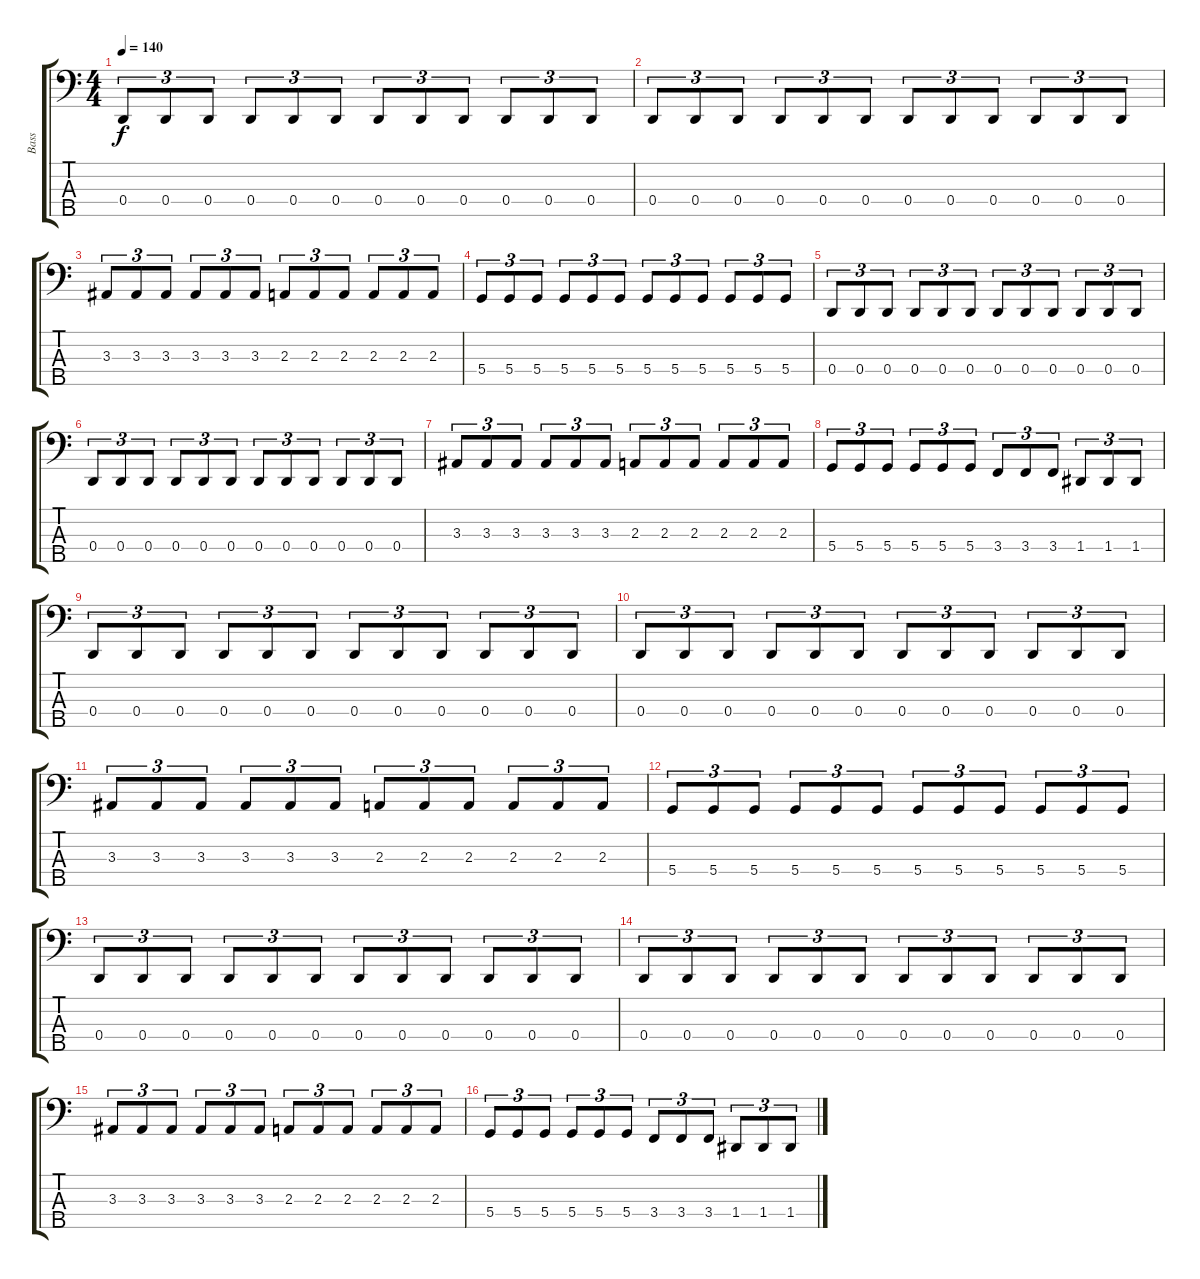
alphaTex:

\track ("Bass" "Bass") {instrument electricbassfinger}
\staff {score tabs}
\tuning (F2 C2 G1 D1 A0) {hide}
\ts (4 4)
\tempo 140
\clef f4
\ks c
0.4.8{tu (3 2) dy f} 0.4.8{tu (3 2)} 0.4.8{tu (3 2)} 0.4.8{tu (3 2)} 0.4.8{tu (3 2)} 0.4.8{tu (3 2)} 0.4.8{tu (3 2)} 0.4.8{tu (3 2)} 0.4.8{tu (3 2)} 0.4.8{tu (3 2)} 0.4.8{tu (3 2)} 0.4.8{tu (3 2)} |
0.4.8{tu (3 2)} 0.4.8{tu (3 2)} 0.4.8{tu (3 2)} 0.4.8{tu (3 2)} 0.4.8{tu (3 2)} 0.4.8{tu (3 2)} 0.4.8{tu (3 2)} 0.4.8{tu (3 2)} 0.4.8{tu (3 2)} 0.4.8{tu (3 2)} 0.4.8{tu (3 2)} 0.4.8{tu (3 2)} |
3.3.8{tu (3 2)} 3.3.8{tu (3 2)} 3.3.8{tu (3 2)} 3.3.8{tu (3 2)} 3.3.8{tu (3 2)} 3.3.8{tu (3 2)} 2.3.8{tu (3 2)} 2.3.8{tu (3 2)} 2.3.8{tu (3 2)} 2.3.8{tu (3 2)} 2.3.8{tu (3 2)} 2.3.8{tu (3 2)} |
5.4.8{tu (3 2)} 5.4.8{tu (3 2)} 5.4.8{tu (3 2)} 5.4.8{tu (3 2)} 5.4.8{tu (3 2)} 5.4.8{tu (3 2)} 5.4.8{tu (3 2)} 5.4.8{tu (3 2)} 5.4.8{tu (3 2)} 5.4.8{tu (3 2)} 5.4.8{tu (3 2)} 5.4.8{tu (3 2)} |
0.4.8{tu (3 2)} 0.4.8{tu (3 2)} 0.4.8{tu (3 2)} 0.4.8{tu (3 2)} 0.4.8{tu (3 2)} 0.4.8{tu (3 2)} 0.4.8{tu (3 2)} 0.4.8{tu (3 2)} 0.4.8{tu (3 2)} 0.4.8{tu (3 2)} 0.4.8{tu (3 2)} 0.4.8{tu (3 2)} |
0.4.8{tu (3 2)} 0.4.8{tu (3 2)} 0.4.8{tu (3 2)} 0.4.8{tu (3 2)} 0.4.8{tu (3 2)} 0.4.8{tu (3 2)} 0.4.8{tu (3 2)} 0.4.8{tu (3 2)} 0.4.8{tu (3 2)} 0.4.8{tu (3 2)} 0.4.8{tu (3 2)} 0.4.8{tu (3 2)} |
3.3.8{tu (3 2)} 3.3.8{tu (3 2)} 3.3.8{tu (3 2)} 3.3.8{tu (3 2)} 3.3.8{tu (3 2)} 3.3.8{tu (3 2)} 2.3.8{tu (3 2)} 2.3.8{tu (3 2)} 2.3.8{tu (3 2)} 2.3.8{tu (3 2)} 2.3.8{tu (3 2)} 2.3.8{tu (3 2)} |
5.4.8{tu (3 2)} 5.4.8{tu (3 2)} 5.4.8{tu (3 2)} 5.4.8{tu (3 2)} 5.4.8{tu (3 2)} 5.4.8{tu (3 2)} 3.4.8{tu (3 2)} 3.4.8{tu (3 2)} 3.4.8{tu (3 2)} 1.4.8{tu (3 2)} 1.4.8{tu (3 2)} 1.4.8{tu (3 2)} |
0.4.8{tu (3 2)} 0.4.8{tu (3 2)} 0.4.8{tu (3 2)} 0.4.8{tu (3 2)} 0.4.8{tu (3 2)} 0.4.8{tu (3 2)} 0.4.8{tu (3 2)} 0.4.8{tu (3 2)} 0.4.8{tu (3 2)} 0.4.8{tu (3 2)} 0.4.8{tu (3 2)} 0.4.8{tu (3 2)} |
0.4.8{tu (3 2)} 0.4.8{tu (3 2)} 0.4.8{tu (3 2)} 0.4.8{tu (3 2)} 0.4.8{tu (3 2)} 0.4.8{tu (3 2)} 0.4.8{tu (3 2)} 0.4.8{tu (3 2)} 0.4.8{tu (3 2)} 0.4.8{tu (3 2)} 0.4.8{tu (3 2)} 0.4.8{tu (3 2)} |
3.3.8{tu (3 2)} 3.3.8{tu (3 2)} 3.3.8{tu (3 2)} 3.3.8{tu (3 2)} 3.3.8{tu (3 2)} 3.3.8{tu (3 2)} 2.3.8{tu (3 2)} 2.3.8{tu (3 2)} 2.3.8{tu (3 2)} 2.3.8{tu (3 2)} 2.3.8{tu (3 2)} 2.3.8{tu (3 2)} |
5.4.8{tu (3 2)} 5.4.8{tu (3 2)} 5.4.8{tu (3 2)} 5.4.8{tu (3 2)} 5.4.8{tu (3 2)} 5.4.8{tu (3 2)} 5.4.8{tu (3 2)} 5.4.8{tu (3 2)} 5.4.8{tu (3 2)} 5.4.8{tu (3 2)} 5.4.8{tu (3 2)} 5.4.8{tu (3 2)} |
0.4.8{tu (3 2)} 0.4.8{tu (3 2)} 0.4.8{tu (3 2)} 0.4.8{tu (3 2)} 0.4.8{tu (3 2)} 0.4.8{tu (3 2)} 0.4.8{tu (3 2)} 0.4.8{tu (3 2)} 0.4.8{tu (3 2)} 0.4.8{tu (3 2)} 0.4.8{tu (3 2)} 0.4.8{tu (3 2)} |
0.4.8{tu (3 2)} 0.4.8{tu (3 2)} 0.4.8{tu (3 2)} 0.4.8{tu (3 2)} 0.4.8{tu (3 2)} 0.4.8{tu (3 2)} 0.4.8{tu (3 2)} 0.4.8{tu (3 2)} 0.4.8{tu (3 2)} 0.4.8{tu (3 2)} 0.4.8{tu (3 2)} 0.4.8{tu (3 2)} |
3.3.8{tu (3 2)} 3.3.8{tu (3 2)} 3.3.8{tu (3 2)} 3.3.8{tu (3 2)} 3.3.8{tu (3 2)} 3.3.8{tu (3 2)} 2.3.8{tu (3 2)} 2.3.8{tu (3 2)} 2.3.8{tu (3 2)} 2.3.8{tu (3 2)} 2.3.8{tu (3 2)} 2.3.8{tu (3 2)} |
5.4.8{tu (3 2)} 5.4.8{tu (3 2)} 5.4.8{tu (3 2)} 5.4.8{tu (3 2)} 5.4.8{tu (3 2)} 5.4.8{tu (3 2)} 3.4.8{tu (3 2)} 3.4.8{tu (3 2)} 3.4.8{tu (3 2)} 1.4.8{tu (3 2)} 1.4.8{tu (3 2)} 1.4.8{tu (3 2)}
